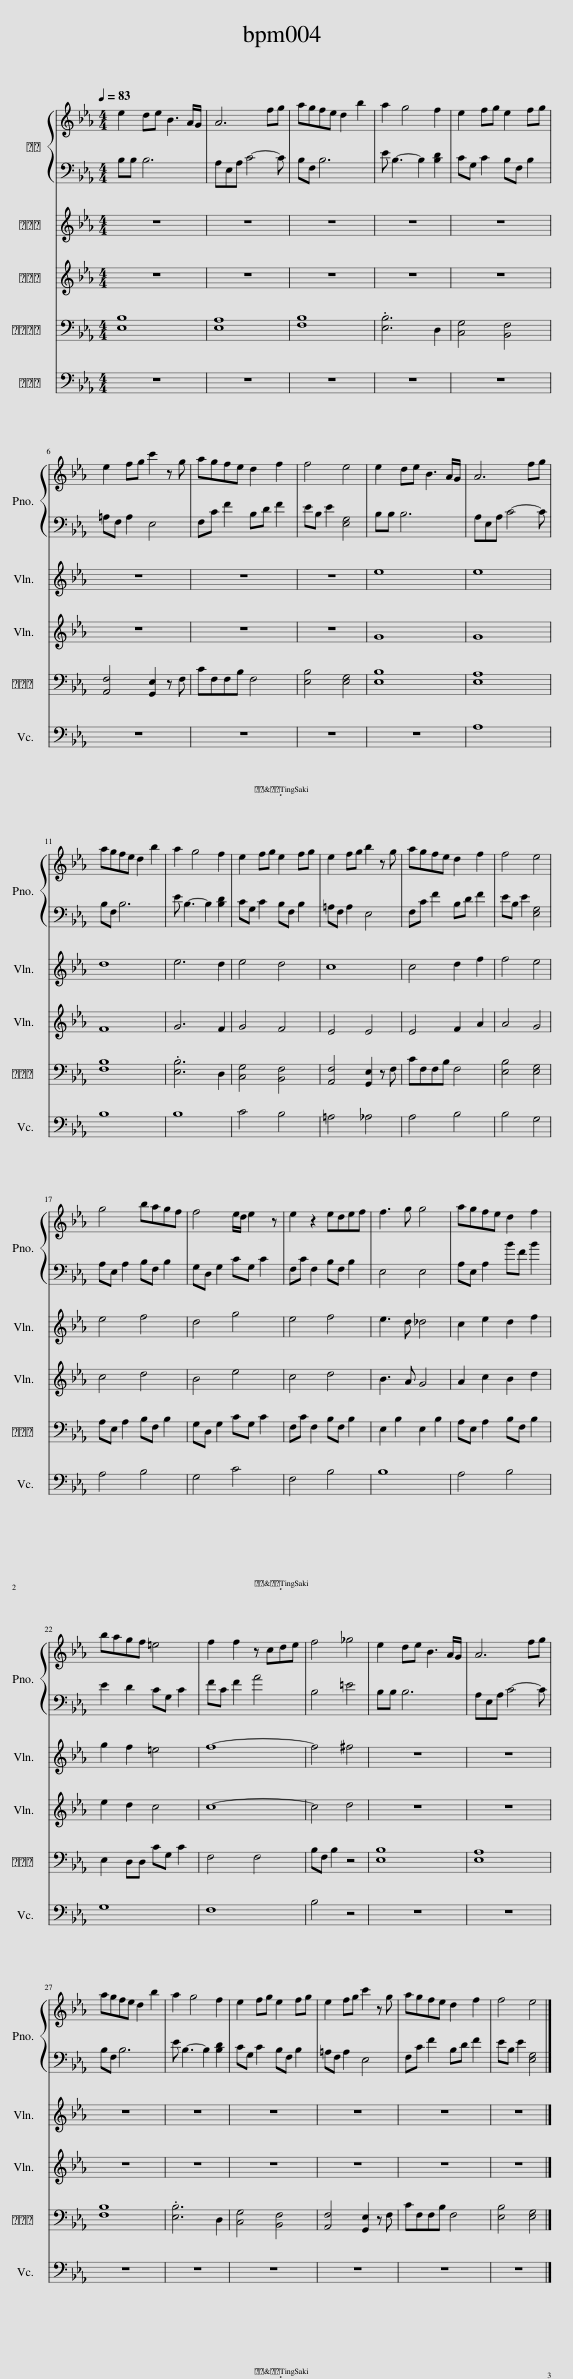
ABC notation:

X:1
%%score { 1 | 2 } 3 4 5 6
L:1/8
Q:1/4=83
M:4/4
I:linebreak $
K:Eb
V:1 treble
V:2 bass
V:3 treble
V:4 treble
V:5 bass transpose=-12
V:6 bass
V:1
 e2 de B3 A/G/ | A6 fg | agfe d2 b2 | a2 g4 f2 | e2 fg e2 fg |$ %5
 e2 fg c'2 z g | agfe d2 f2 | f4 e4 | e2 de B3 A/G/ | A6 fg |$ %10
 agfe d2 b2 | a2 g4 f2 | e2 fg e2 fg | e2 fg b2 z g | agfe d2 f2 | %15
 f4 e4 |$ g4 bagf | f4 e/d/ e2 z | e2 z2 edef | f3 g g4 | %20
 agfe d2 f2 |$ bagf =e4 | f2 f2 z cde | f4 _g4 | e2 de B3 A/G/ | %25
 A6 fg |$ agfe d2 b2 | a2 g4 f2 | e2 fg e2 fg | e2 fg c'2 z g | %30
 agfe d2 f2 | f4 e4 |] %32
V:2
 B,B, B,6 | A,E,A, C4- C | B,F, B,6 | E B,3- B,2 [B,D]2 | CG, C2 B,F, B,2 |$ %5
 =A,F, A,2 E,4 | F,C F2 B,D F2 | EB, E2 [E,G,]4 | B,B, B,6 | A,E,A, C4- C |$ %10
 B,F, B,6 | E B,3- B,2 [B,D]2 | CG, C2 B,F, B,2 | =A,F, A,2 E,4 | F,C F2 B,D F2 | %15
 EB, E2 [E,G,]4 |$ A,E, A,2 B,F, B,2 | G,D, G,2 CG, C2 | F,C F,2 B,F, B,2 | E,4 E,4 | %20
 A,E, A,2 BF B2 |$ E2 D2 CG, C2 | FC F2 A4 | B,4 =E4 | B,B, B,6 | %25
 A,E,A, C4- C |$ B,F, B,6 | E B,3- B,2 [B,D]2 | CG, C2 B,F, B,2 | =A,F, A,2 E,4 | %30
 F,C F2 B,D F2 | EB, E2 [E,G,]4 |] %32
V:3
 z8 | z8 | z8 | z8 | z8 |$ %5
 z8 | z8 | z8 | e8 | e8 |$ %10
 d8 | e6 d2 | e4 d4 | c8 | c4 d2 f2 | %15
 f4 e4 |$ e4 f4 | d4 g4 | e4 f4 | e3 d _d4 | %20
 c2 e2 d2 f2 |$ g2 f2 =e4 | f8- | f4 ^f4 | z8 | %25
 z8 |$ z8 | z8 | z8 | z8 | %30
 z8 | z8 |] %32
V:4
 z8 | z8 | z8 | z8 | z8 |$ %5
 z8 | z8 | z8 | G8 | G8 |$ %10
 F8 | G6 F2 | G4 F4 | E4 E4 | E4 F2 A2 | %15
 A4 G4 |$ c4 d4 | B4 e4 | c4 d4 | B3 A G4 | %20
 A2 c2 B2 d2 |$ e2 d2 c4 | c8- | c4 d4 | z8 | %25
 z8 |$ z8 | z8 | z8 | z8 | %30
 z8 | z8 |] %32
V:5
 [E,B,]8 | [E,A,]8 | [F,B,]8 | .[E,B,]6 D,2 | [C,G,]4 [B,,F,]4 |$ %5
 [A,,F,]4 [G,,E,]2 z F, | CF,F,B, F,4 | [E,B,]4 [E,G,]4 | [E,B,]8 | [E,A,]8 |$ %10
 [F,B,]8 | .[E,B,]6 D,2 | [C,G,]4 [B,,F,]4 | [A,,F,]4 [G,,E,]2 z F, | CF,F,B, F,4 | %15
 [E,B,]4 [E,G,]4 |$ A,E, A,2 B,F, B,2 | G,D, G,2 CG, C2 | F,C F,2 B,F, B,2 | E,2 B,2 E,2 B,2 | %20
 A,E, A,2 B,F, B,2 |$ E,2 D,D, CG, C2 | F,4 F,4 | B,F, B,2 z4 | [E,B,]8 | %25
 [E,A,]8 |$ [F,B,]8 | .[E,B,]6 D,2 | [C,G,]4 [B,,F,]4 | [A,,F,]4 [G,,E,]2 z F, | %30
 CF,F,B, F,4 | [E,B,]4 [E,G,]4 |] %32
V:6
 z8 | z8 | z8 | z8 | z8 |$ %5
 z8 | z8 | z8 | z8 | A,8 |$ %10
 B,8 | B,8 | C4 B,4 | =A,4 _A,4 | A,4 B,4 | %15
 B,4 G,4 |$ A,4 B,4 | G,4 C4 | F,4 B,4 | B,8 | %20
 A,4 B,4 |$ G,8 | F,8 | B,4 z4 | z8 | %25
 z8 |$ z8 | z8 | z8 | z8 | %30
 z8 | z8 |] %32
